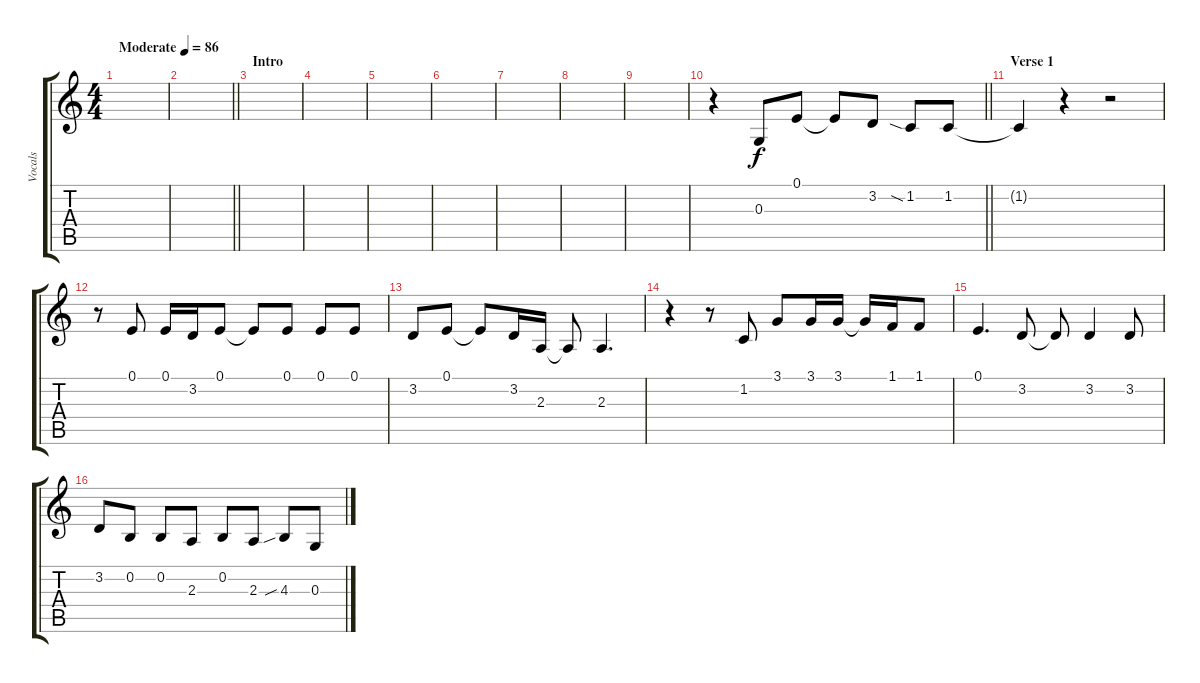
\track ("Vocals" "Vocals") {instrument choiraahs}
\staff {score tabs}
\tuning (E4 B3 G3 D3 A2 E2) {hide}
\ts (4 4)
\tempo (86 "Moderate")
\clef g2
\ks c
|
\barLineRight lightlight
|
\section ("" "Intro")
|
|
|
|
|
|
|
\barLineRight lightlight
r.4 0.3.8 0.1.8 0.1{t}.8 3.2.8 1.2{sia}.8 1.2.8 |
\section ("" "Verse 1")
1.2{t}.4 r.4 r.2 |
r.8 0.1.8 0.1.16 3.2.16 0.1.8 0.1{t}.8 0.1.8 0.1.8 0.1.8 |
3.2.8 0.1.8 0.1{t}.8 3.2.16 2.3.16 2.3{t}.8 2.3.4{d} |
r.4 r.8 1.2.8 3.1.8 3.1.16 3.1.16 3.1{t}.16 1.1.16 1.1.8 |
0.1.4{d} 3.2.8 3.2{t}.8 3.2.4 3.2.8 |
3.2.8 0.2.8 0.2.8 2.3.8 0.2.8 2.3.8 4.3{sib}.8 0.3.8
